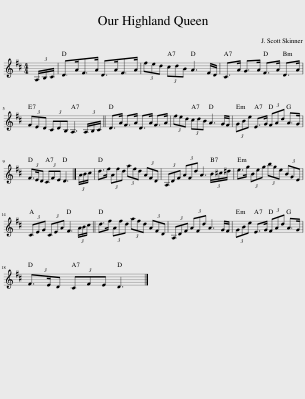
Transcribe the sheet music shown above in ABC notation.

X:1
L:1/8
M:4/4
I:linebreak $
K:D
V:1 treble
V:1
 (3A,/B,/C/ | D>AF>A D>AF>A | (3fed (3cdB A3 F/D/ | C>A G>A F>A D>A |$ (3FED (3CDB, A,3 (3A,/B,/C/ || %5
 D>A F>A D>A F>A | (3fed (3cdB A3 G/F/ | (3GBe E>G (3FAd A>G |$ (3F3/2E/D (3CFE D3 |] (3A/B/c/ | %10
 d>f (3Afd (3afd (3AFD | (3A,DF (3AFd A3 (3B/^c/^d/ | e>g (3Beg (3bge (3BGE |$ (3CEG (3CEA F3 (3A/B/c/ || d>f (3Afd (3afd (3AFD | %15
 (3A,DF (3AFd A3 G/F/ | (3GBe E>G (3FAd A>G |$ (3F3/2E/D (3CFE D3 |] %18
